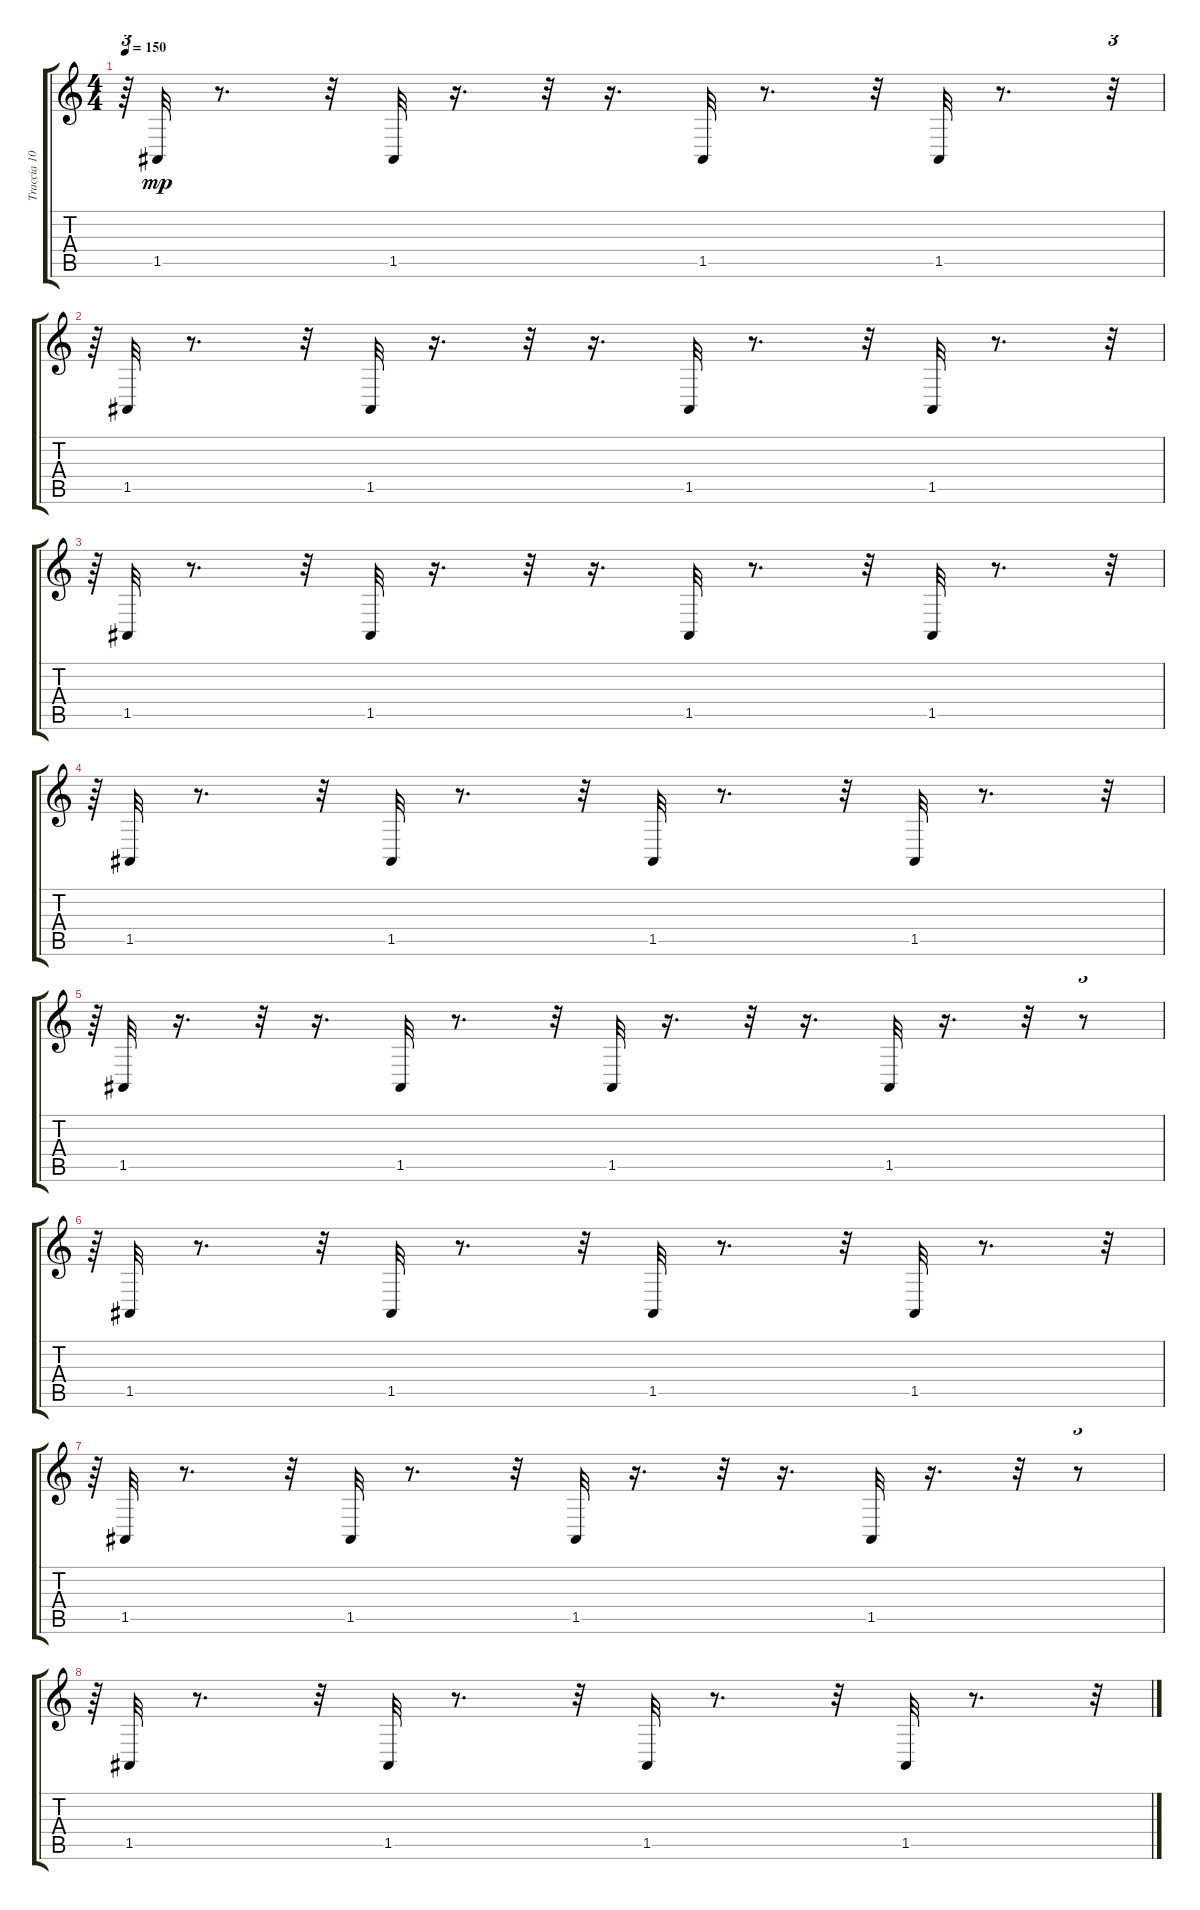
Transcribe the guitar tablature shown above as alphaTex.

\track ("Traccia 10" "Traccia 10") {instrument acousticgrandpiano}
\staff {score tabs}
\tuning (E4 B3 G3 D3 A2 E2) {hide}
\ts (4 4)
\tempo 150
\clef g2
\ks c
r.64{tu (3 2) dy mp} 1.5.32 r.8{d} r.32 1.5.32 r.16{d} r.32 r.16{d} 1.5.32 r.8{d} r.32 1.5.32 r.8{d} r.32{tu (3 2)} |
r.64{tu (3 2)} 1.5.32 r.8{d} r.32 1.5.32 r.16{d} r.32 r.16{d} 1.5.32 r.8{d} r.32 1.5.32 r.8{d} r.32{tu (3 2)} |
r.64{tu (3 2)} 1.5.32 r.8{d} r.32 1.5.32 r.16{d} r.32 r.16{d} 1.5.32 r.8{d} r.32 1.5.32 r.8{d} r.32{tu (3 2)} |
r.64{tu (3 2)} 1.5.32 r.8{d} r.32 1.5.32 r.8{d} r.32 1.5.32 r.8{d} r.32 1.5.32 r.8{d} r.32{tu (3 2)} |
r.64{tu (3 2)} 1.5.32 r.16{d} r.32 r.16{d} 1.5.32 r.8{d} r.32 1.5.32 r.16{d} r.32 r.16{d} 1.5.32 r.16{d} r.32 r.8{tu (3 2)} |
r.64{tu (3 2)} 1.5.32 r.8{d} r.32 1.5.32 r.8{d} r.32 1.5.32 r.8{d} r.32 1.5.32 r.8{d} r.32{tu (3 2)} |
r.64{tu (3 2)} 1.5.32 r.8{d} r.32 1.5.32 r.8{d} r.32 1.5.32 r.16{d} r.32 r.16{d} 1.5.32 r.16{d} r.32 r.8{tu (3 2)} |
r.64{tu (3 2)} 1.5.32 r.8{d} r.32 1.5.32 r.8{d} r.32 1.5.32 r.8{d} r.32 1.5.32 r.8{d} r.32{tu (3 2)}
